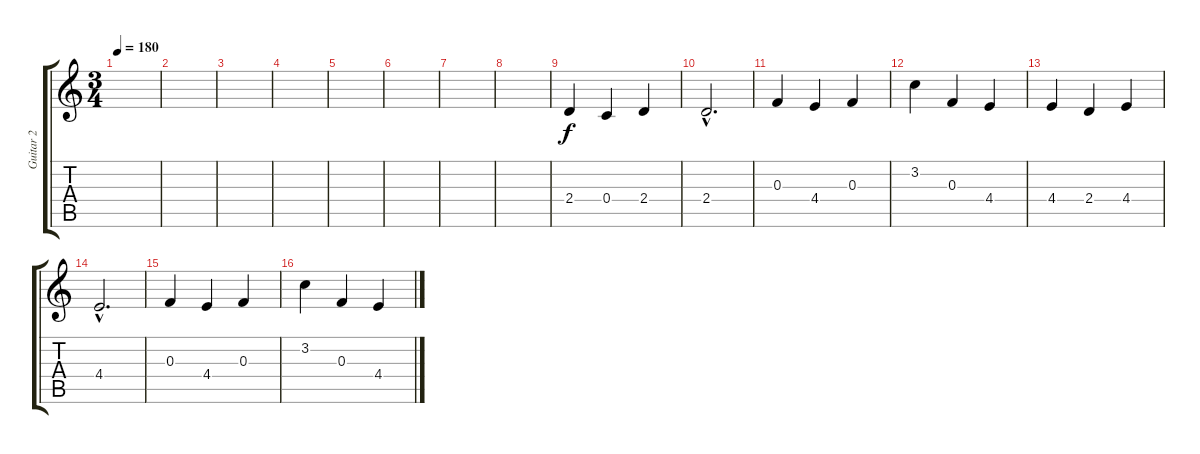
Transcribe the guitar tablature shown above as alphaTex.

\track ("Guitar 2" "Guitar 2") {instrument distortionguitar}
\staff {score tabs}
\tuning (D4 A3 F3 C3 G2 D2) {hide}
\ts (3 4)
\tempo 180
\clef g2
\ks c
|
|
|
|
|
|
|
|
2.4.4 0.4.4 2.4.4 |
2.4{hac}.2{d} |
0.3.4 4.4.4 0.3.4 |
3.2.4 0.3.4 4.4.4 |
4.4.4 2.4.4 4.4.4 |
4.4{hac}.2{d} |
0.3.4 4.4.4 0.3.4 |
3.2.4 0.3.4 4.4.4
